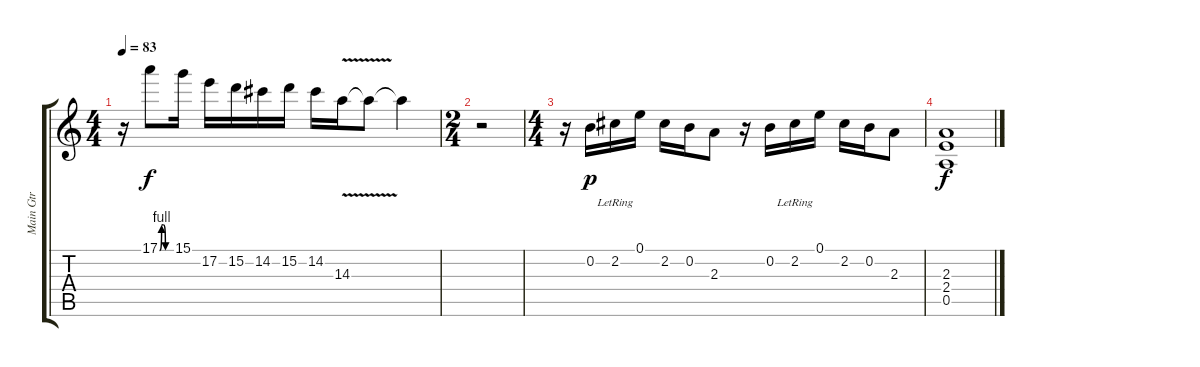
\track ("Main Gtr" "Main Gtr") {instrument overdrivenguitar}
\staff {score tabs}
\tuning (E4 B3 G3 D3 A2 E2) {hide}
\ts (4 4)
\tempo 83
\clef g2
\ks c
r.16{dy f} 17.1{be (custom 0 0 10 4 20 4 30 0 60 0)}.8 15.1.16 17.2.16 15.2.16 14.2.16 15.2.16 14.2.16 14.3{v}.16 14.3{t}.8 14.3{t}.4 |
\ts (2 4)
r.2 |
\ts (4 4)
r.16 0.2.16{dy p} 2.2{lr}.16 0.1.16 2.2.16 0.2.16 2.3.8 r.16 0.2.16 2.2{lr}.16 0.1.16 2.2.16 0.2.16 2.3.8 |
(2.3 2.4 0.5).1{dy f}
